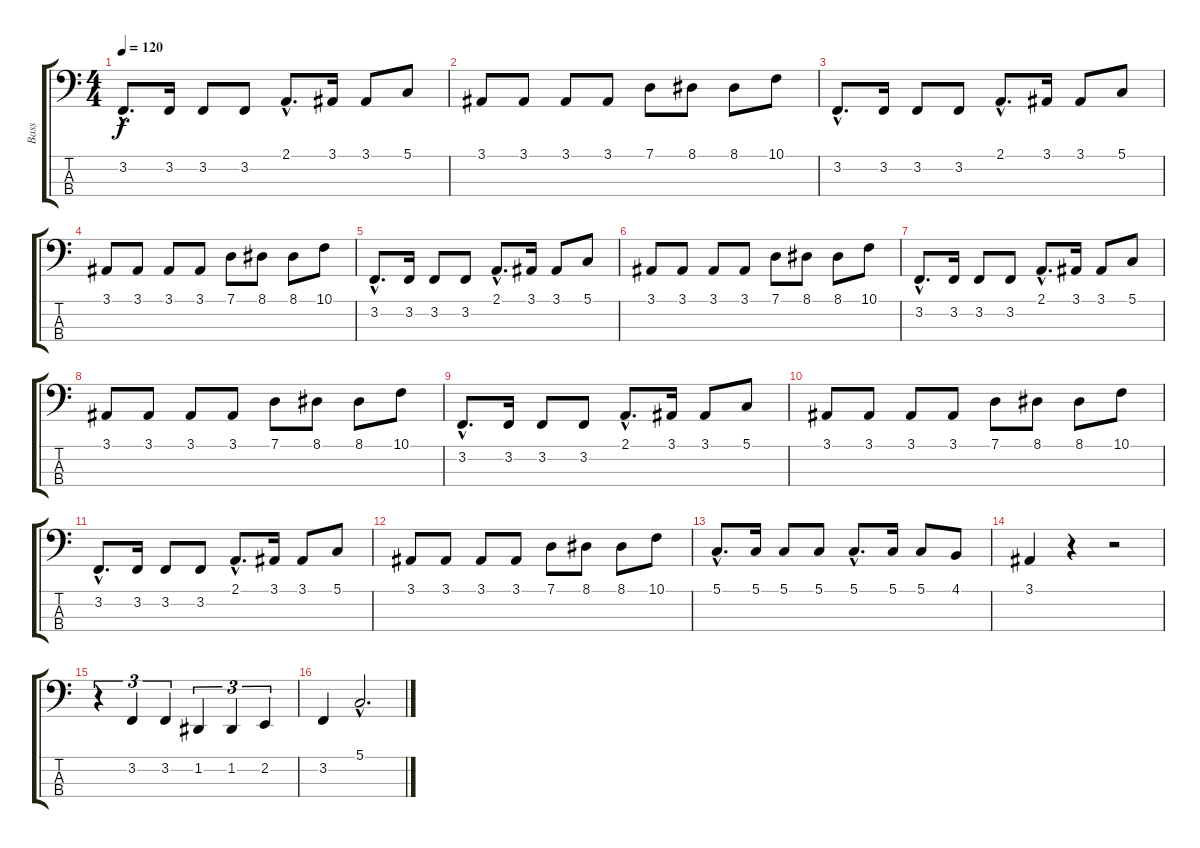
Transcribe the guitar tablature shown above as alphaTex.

\track ("Bass" "Bass") {instrument electricbasspick}
\staff {score tabs}
\tuning (G1 D1 A0 E0) {hide}
\ts (4 4)
\tempo 120
\clef f4
\ks c
3.2{hac}.8{d dy f} 3.2.16 3.2.8 3.2.8 2.1{hac}.8{d} 3.1.16 3.1.8 5.1.8 |
3.1.8 3.1.8 3.1.8 3.1.8 7.1.8 8.1.8 8.1.8 10.1.8 |
3.2{hac}.8{d} 3.2.16 3.2.8 3.2.8 2.1{hac}.8{d} 3.1.16 3.1.8 5.1.8 |
3.1.8 3.1.8 3.1.8 3.1.8 7.1.8 8.1.8 8.1.8 10.1.8 |
3.2{hac}.8{d} 3.2.16 3.2.8 3.2.8 2.1{hac}.8{d} 3.1.16 3.1.8 5.1.8 |
3.1.8 3.1.8 3.1.8 3.1.8 7.1.8 8.1.8 8.1.8 10.1.8 |
3.2{hac}.8{d} 3.2.16 3.2.8 3.2.8 2.1{hac}.8{d} 3.1.16 3.1.8 5.1.8 |
3.1.8 3.1.8 3.1.8 3.1.8 7.1.8 8.1.8 8.1.8 10.1.8 |
3.2{hac}.8{d} 3.2.16 3.2.8 3.2.8 2.1{hac}.8{d} 3.1.16 3.1.8 5.1.8 |
3.1.8 3.1.8 3.1.8 3.1.8 7.1.8 8.1.8 8.1.8 10.1.8 |
3.2{hac}.8{d} 3.2.16 3.2.8 3.2.8 2.1{hac}.8{d} 3.1.16 3.1.8 5.1.8 |
3.1.8 3.1.8 3.1.8 3.1.8 7.1.8 8.1.8 8.1.8 10.1.8 |
5.1{hac}.8{d} 5.1.16 5.1.8 5.1.8 5.1{hac}.8{d} 5.1.16 5.1.8 4.1.8 |
3.1.4 r.4 r.2 |
r.4{tu (3 2)} 3.2.4{tu (3 2)} 3.2.4{tu (3 2)} 1.2.4{tu (3 2)} 1.2.4{tu (3 2)} 2.2.4{tu (3 2)} |
3.2.4 5.1{hac}.2{d}
